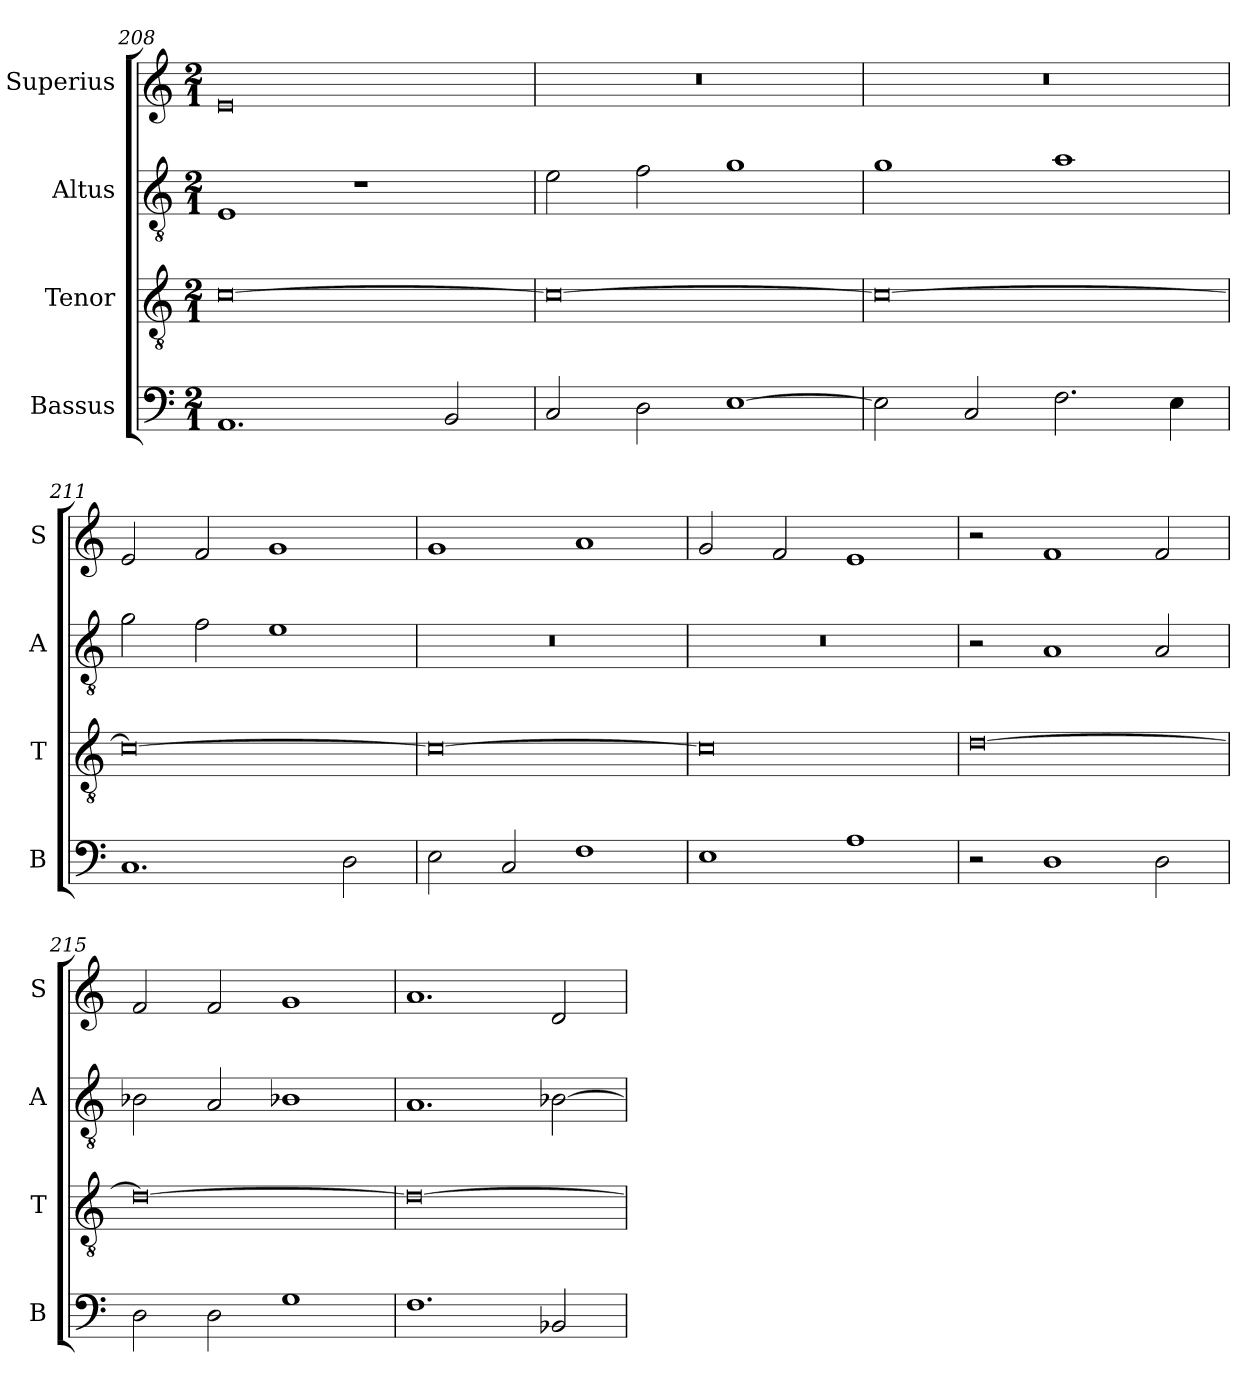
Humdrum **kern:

**kern	**kern	**kern	**kern
*part4	*part3	*part2	*part1
*staff4	*staff3	*staff2	*staff1
*I"Bassus	*I"Tenor	*I"Altus	*I"Superius
*I'B	*I'T	*I'A	*I'S
*clefF4	*clefGv2	*clefGv2	*clefG2
*k[]	*k[]	*k[]	*k[]
*M2/1	*M2/1	*M2/1	*M2/1
=208	=208	=208	=208
1.AA	[0c	1E	0e
.	.	1r	.
2BB/	.	.	.
=209	=209	=209	=209
2C/	0c_	2e\	0r
2D\	.	2f\	.
[1E	.	1g	.
=210	=210	=210	=210
2E\]	0c_	1g	0r
2C/	.	.	.
2.F\	.	1a	.
4E\	.	.	.
=211	=211	=211	=211
1.C	0c_	2g\	2e/
.	.	2f\	2f/
.	.	1e	1g
2D\	.	.	.
=212	=212	=212	=212
2E\	0c_	0r	1g
2C/	.	.	.
1F	.	.	1a
=213	=213	=213	=213
1E	0c]	0r	2g/
.	.	.	2f/
1A	.	.	1e
=214	=214	=214	=214
2r	[0d	2r	2r
1D	.	1A	1f
2D\	.	2A/	2f/
=215	=215	=215	=215
2D\	0d_	2B-X\	2f/
2D\	.	2A/	2f/
1G	.	1B-X	1g
=216	=216	=216	=216
1.F	0d_	1.A	1.a
2BB-X/	.	[2B-X\	2d/
=	=	=	=
*-	*-	*-	*-
